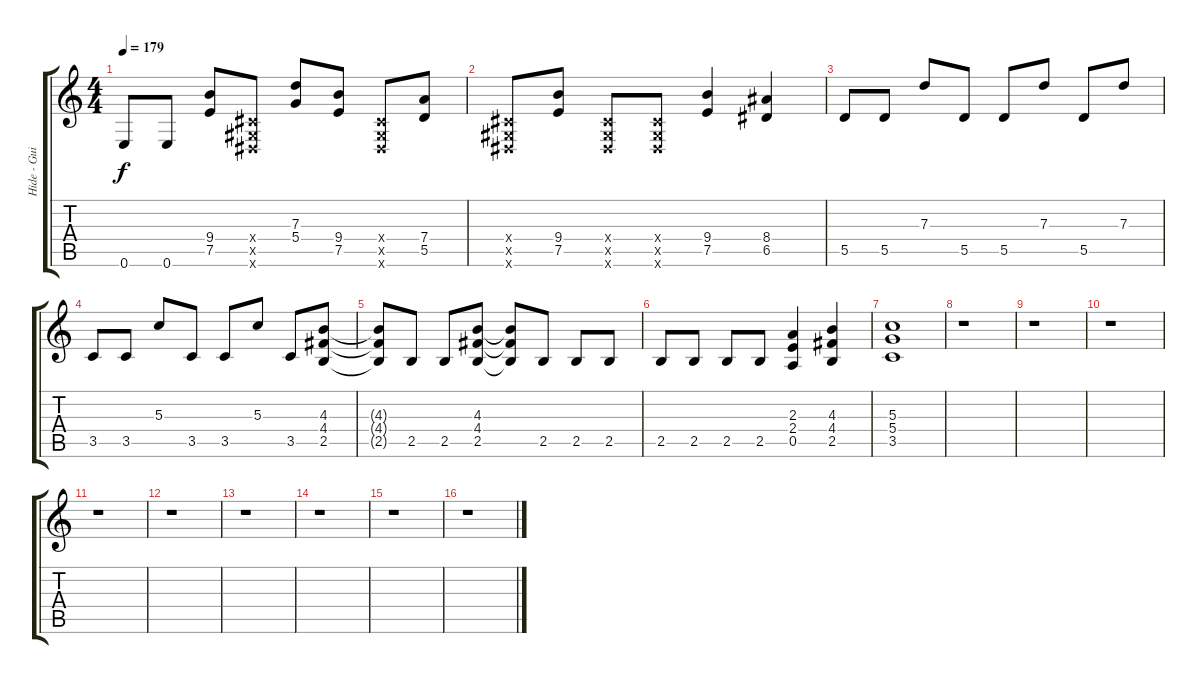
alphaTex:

\track ("Hide - Guitar" "Hide - Gui") {instrument distortionguitar}
\staff {score tabs}
\tuning (E4 B3 G3 D3 A2 E2) {hide}
\ts (4 4)
\tempo 179
\clef g2
\ks c
0.6.8{dy f} 0.6.8 (9.4 7.5).8 (-1.4{x} -1.5{x} -1.6{x}).8 (7.3 5.4).8 (9.4 7.5).8 (-1.4{x} -1.5{x} -1.6{x}).8 (7.4 5.5).8 |
(-1.4{x} -1.5{x} -1.6{x}).8 (9.4 7.5).8 (-1.4{x} -1.5{x} -1.6{x}).8 (-1.4{x} -1.5{x} -1.6{x}).8 (9.4 7.5).4 (8.4 6.5).4 |
5.5.8 5.5.8 7.3.8 5.5.8 5.5.8 7.3.8 5.5.8 7.3.8 |
3.5.8 3.5.8 5.3.8 3.5.8 3.5.8 5.3.8 3.5.8 (4.3 4.4 2.5).8 |
(4.3{t} 4.4{t} 2.5{t}).8 2.5.8 2.5.8 (4.3 4.4 2.5).8 (4.3{t} 4.4{t} 2.5{t}).8 2.5.8 2.5.8 2.5.8 |
2.5.8 2.5.8 2.5.8 2.5.8 (2.3 2.4 0.5).4 (4.3 4.4 2.5).4 |
(5.3 5.4 3.5).1 |
r.1 |
r.1 |
r.1 |
r.1 |
r.1 |
r.1 |
r.1 |
r.1 |
r.1
